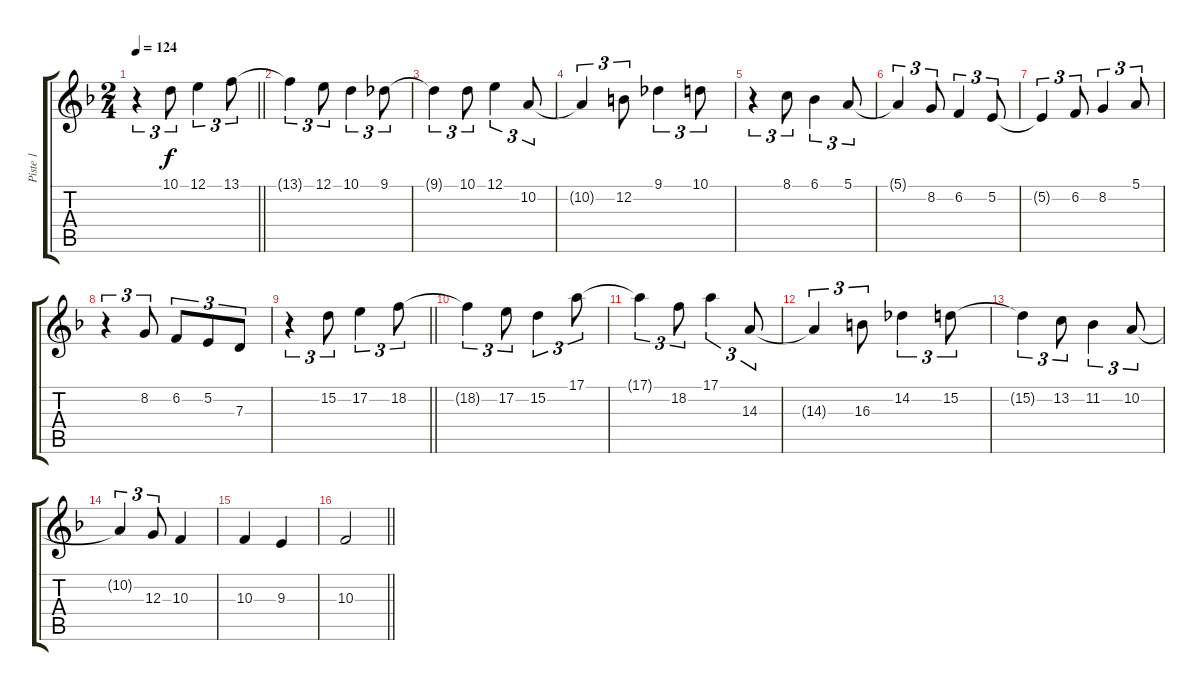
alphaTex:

\track ("Piste 1" "Piste 1") {instrument flute}
\staff {score tabs}
\tuning (E4 B3 G3 D3 A2 E2) {hide}
\ts (2 4)
\tempo 124
\clef g2
\barLineRight lightlight
\ks dminor
r.4{tu (3 2) dy f} 10.1.8{tu (3 2)} 12.1.4{tu (3 2)} 13.1.8{tu (3 2)} |
13.1{t}.4{tu (3 2)} 12.1.8{tu (3 2)} 10.1.4{tu (3 2)} 9.1.8{tu (3 2)} |
9.1{t}.4{tu (3 2)} 10.1.8{tu (3 2)} 12.1.4{tu (3 2)} 10.2.8{tu (3 2)} |
10.2{t}.4{tu (3 2)} 12.2.8{tu (3 2)} 9.1.4{tu (3 2)} 10.1.8{tu (3 2)} |
r.4{tu (3 2)} 8.1.8{tu (3 2)} 6.1.4{tu (3 2)} 5.1.8{tu (3 2)} |
5.1{t}.4{tu (3 2)} 8.2.8{tu (3 2)} 6.2.4{tu (3 2)} 5.2.8{tu (3 2)} |
5.2{t}.4{tu (3 2)} 6.2.8{tu (3 2)} 8.2.4{tu (3 2)} 5.1.8{tu (3 2)} |
r.4{tu (3 2)} 8.2.8{tu (3 2)} 6.2.8{tu (3 2)} 5.2.8{tu (3 2)} 7.3.8{tu (3 2)} |
\barLineRight lightlight
r.4{tu (3 2)} 15.2.8{tu (3 2)} 17.2.4{tu (3 2)} 18.2.8{tu (3 2)} |
18.2{t}.4{tu (3 2)} 17.2.8{tu (3 2)} 15.2.4{tu (3 2)} 17.1.8{tu (3 2)} |
17.1{t}.4{tu (3 2)} 18.2.8{tu (3 2)} 17.1.4{tu (3 2)} 14.3.8{tu (3 2)} |
14.3{t}.4{tu (3 2)} 16.3.8{tu (3 2)} 14.2.4{tu (3 2)} 15.2.8{tu (3 2)} |
15.2{t}.4{tu (3 2)} 13.2.8{tu (3 2)} 11.2.4{tu (3 2)} 10.2.8{tu (3 2)} |
10.2{t}.4{tu (3 2)} 12.3.8{tu (3 2)} 10.3.4 |
10.3.4 9.3.4 |
\barLineRight lightlight
10.3.2
